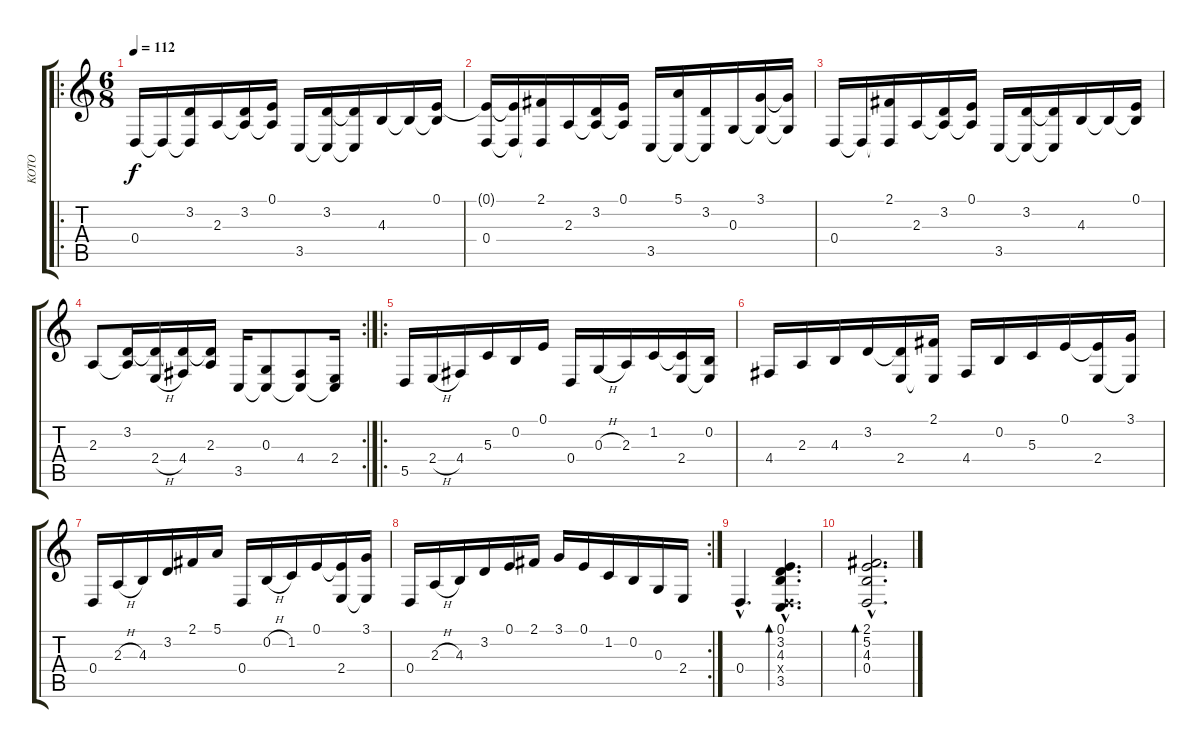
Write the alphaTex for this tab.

\track ("KOTO" "KOTO") {instrument koto}
\staff {score tabs}
\tuning (E4 B3 G3 D3 A2 E2) {hide}
\ro
\ts (6 8)
\tempo 112
\clef g2
\ks c
0.4.16{dy f} 0.4{t}.16 (3.2 0.4{t}).16 2.3.16 (3.2 2.3{t}).16 (0.1 2.3{t}).16 3.5.16 (3.2 3.5{t}).16 (3.2{t} 3.5{t}).16 4.3.16 4.3{t}.16 (0.1 4.3{t}).16 |
(0.1{t} 0.4).16 (0.1{t} 0.4{t}).16 (2.1 0.4{t}).16 2.3.16 (3.2 2.3{t}).16 (0.1 2.3{t}).16 3.5.16 (5.1 3.5{t}).16 (3.2 3.5{t}).16 0.3.16 (3.1 0.3{t}).16 (3.1{t} 0.3{t}).16 |
0.4.16 0.4{t}.16 (2.1 0.4{t}).16 2.3.16 (3.2 2.3{t}).16 (0.1 2.3{t}).16 3.5.16 (3.2 3.5{t}).16 (3.2{t} 3.5{t}).16 4.3.16 4.3{t}.16 (0.1 4.3{t}).16 |
\rc 2
2.3.8 (3.2 2.3{t}).16 (3.2{t} 2.4{h}).16 (3.2{t} 4.4).16 (3.2{t} 2.3).16 3.5.16 (0.3 3.5{t}).8 (4.4 3.5{t}).8 (2.4 3.5{t}).16 |
\ro
5.5.16 2.4{h}.16 4.4.16 5.3.16 0.2.16 0.1.16 0.4.16 0.3{h}.16 2.3.16 1.2.16 (1.2{t} 2.4).16 (0.2 2.4{t}).16 |
4.4.16 2.3.16 4.3.16 3.2.16 (3.2{t} 2.4).16 (2.1 2.4{t}).16 4.4.16 0.2.16 5.3.16 0.1.16 (0.1{t} 2.4).16 (3.1 2.4{t}).16 |
0.4.16 2.3{h}.16 4.3.16 3.2.16 2.1.16 5.1.16 0.4.16 0.2{h}.16 1.2.16 0.1.16 (0.1{t} 2.4).16 (3.1 2.4{t}).16 |
\rc 2
0.4.16 2.3{h}.16 4.3.16 3.2.16 0.1.16 2.1.16 3.1.16 0.1.16 1.2.16 0.2.16 0.3.16 2.4.16 |
0.4{hac}.4{d} (0.1{hac} 3.2{hac} 4.3{hac} 0.4{hac x} 3.5{hac}).4{d bd 240} |
(2.1{hac} 5.2{hac} 4.3{hac} 0.4{hac}).2{d bd 480}
